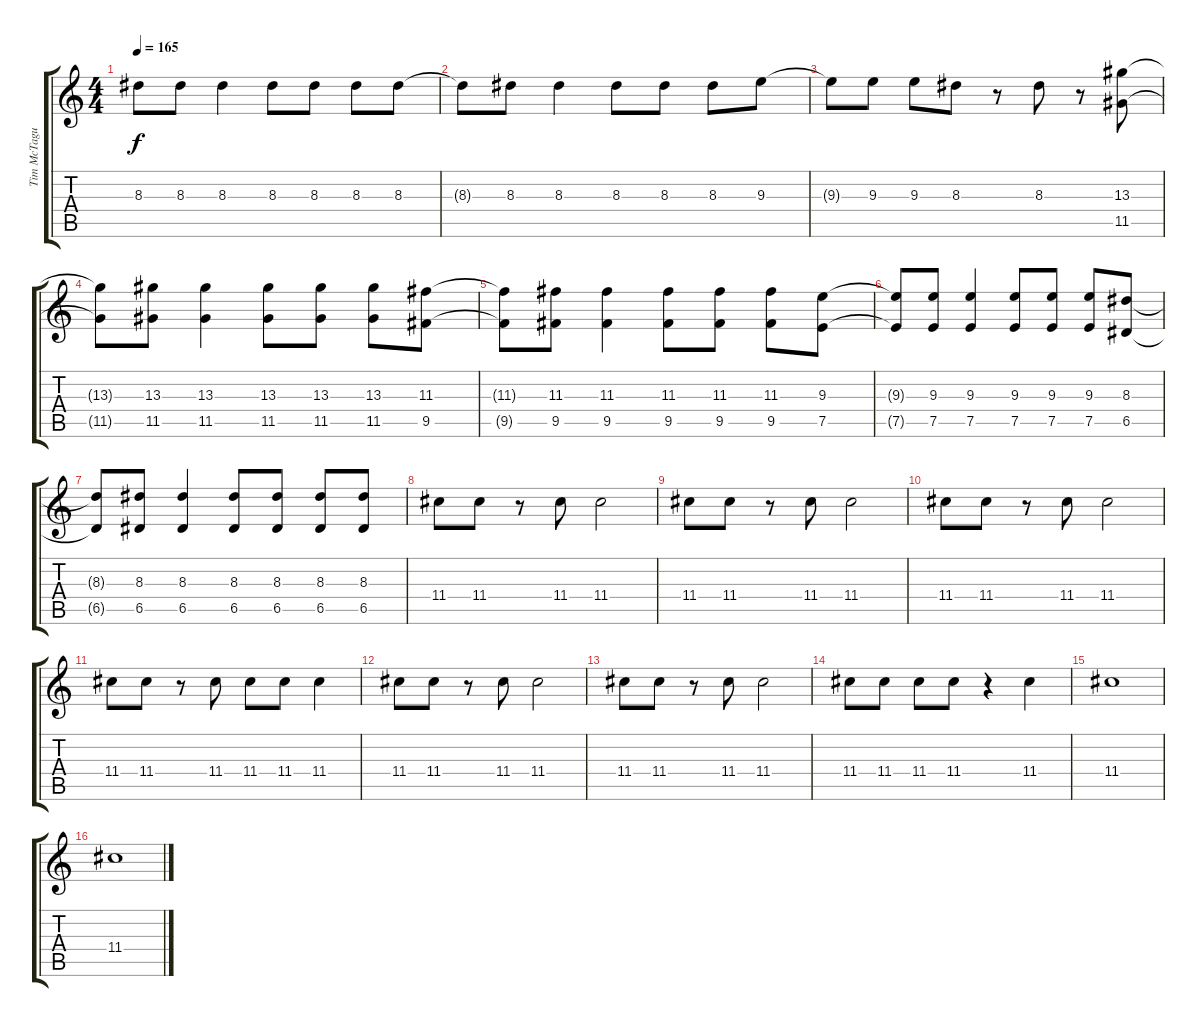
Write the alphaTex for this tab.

\track ("Tim McTague" "Tim McTagu") {instrument distortionguitar}
\staff {score tabs}
\tuning (E4 B3 G3 D3 A2 D2) {hide}
\ts (4 4)
\tempo 165
\clef g2
\ks c
8.3{t}.8{dy f} 8.3.8 8.3.4 8.3.8 8.3.8 8.3.8 8.3.8 |
8.3{t}.8 8.3.8 8.3.4 8.3.8 8.3.8 8.3.8 9.3.8 |
9.3{t}.8 9.3.8 9.3.8 8.3.8 r.8 8.3.8 r.8 (13.3 11.5).8 |
(13.3{t} 11.5{t}).8 (13.3 11.5).8 (13.3 11.5).4 (13.3 11.5).8 (13.3 11.5).8 (13.3 11.5).8 (11.3 9.5).8 |
(11.3{t} 9.5{t}).8 (11.3 9.5).8 (11.3 9.5).4 (11.3 9.5).8 (11.3 9.5).8 (11.3 9.5).8 (9.3 7.5).8 |
(9.3{t} 7.5{t}).8 (9.3 7.5).8 (9.3 7.5).4 (9.3 7.5).8 (9.3 7.5).8 (9.3 7.5).8 (8.3 6.5).8 |
(8.3{t} 6.5{t}).8 (8.3 6.5).8 (8.3 6.5).4 (8.3 6.5).8 (8.3 6.5).8 (8.3 6.5).8 (8.3 6.5).8 |
11.4.8 11.4.8 r.8 11.4.8 11.4.2 |
11.4.8 11.4.8 r.8 11.4.8 11.4.2 |
11.4.8 11.4.8 r.8 11.4.8 11.4.2 |
11.4.8 11.4.8 r.8 11.4.8 11.4.8 11.4.8 11.4.4 |
11.4.8 11.4.8 r.8 11.4.8 11.4.2 |
11.4.8 11.4.8 r.8 11.4.8 11.4.2 |
11.4.8 11.4.8 11.4.8 11.4.8 r.4 11.4.4 |
11.4.1 |
11.4.1
